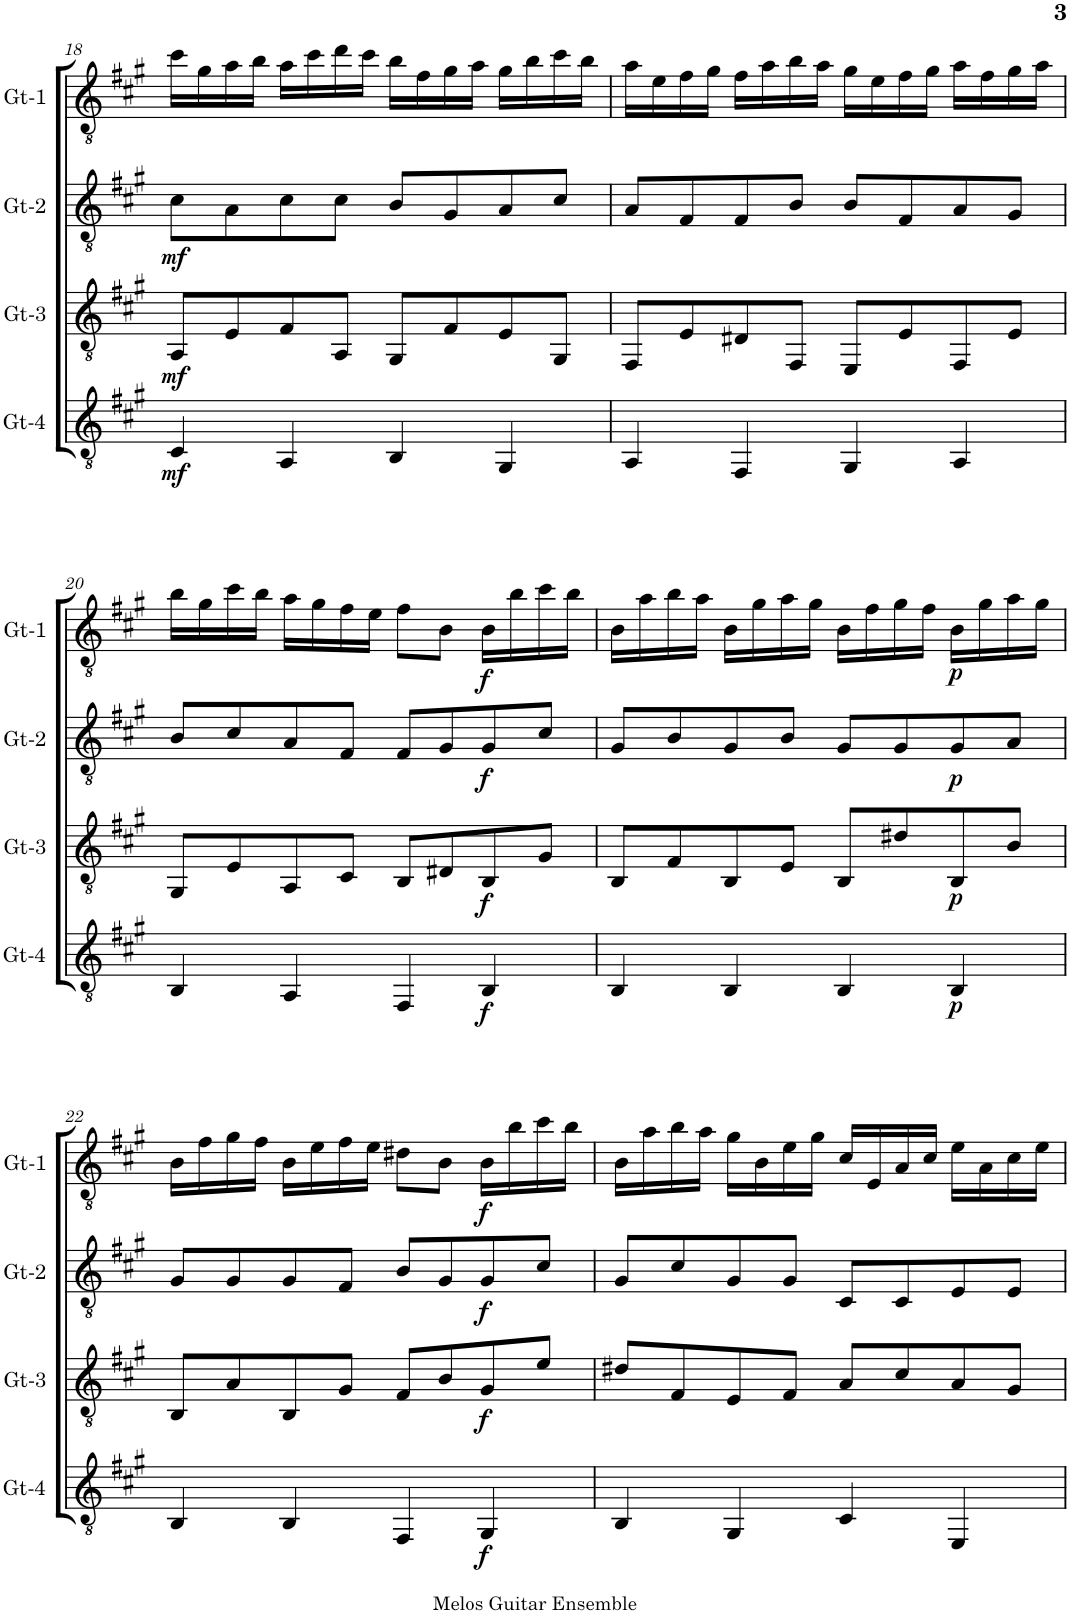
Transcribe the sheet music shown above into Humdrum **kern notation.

**kern	**dynam	**kern	**dynam	**kern	**dynam	**kern	**dynam
*part4	*part4	*part3	*part3	*part2	*part2	*part1	*part1
*staff4	*staff4	*staff3	*staff3	*staff2	*staff2	*staff1	*staff1
*I"Gt-4	*	*I"Gt-3	*	*I"Gt-2	*	*I"Gt-1	*
*I'Gt-4	*	*I'Gt-3	*	*I'Gt-2	*	*I'Gt-1	*
!!LO:PB:g=z
*clefGv2	*	*clefGv2	*	*clefGv2	*	*clefGv2	*
*k[f#c#g#]	*	*k[f#c#g#]	*	*k[f#c#g#]	*	*k[f#c#g#]	*
*M4/4	*	*M4/4	*	*M4/4	*	*M4/4	*
=18	=18	=18	=18	=18	=18	=18	=18
!	!LO:DY:b	!	!LO:DY:b	!	!LO:DY:b	!	!
4C#/	mf	8AA/L	mf	8c#\L	mf	16cc#\LL	.
.	.	.	.	.	.	16g#\	.
.	.	8E/	.	8A\	.	16a\	.
.	.	.	.	.	.	16b\JJ	.
4AA/	.	8F#/	.	8c#\	.	16a\LL	.
.	.	.	.	.	.	16cc#\	.
.	.	8AA/J	.	8c#\J	.	16dd\	.
.	.	.	.	.	.	16cc#\JJ	.
4BB/	.	8GG#/L	.	8B/L	.	16b\LL	.
.	.	.	.	.	.	16f#\	.
.	.	8F#/	.	8G#/	.	16g#\	.
.	.	.	.	.	.	16a\JJ	.
4GG#/	.	8E/	.	8A/	.	16g#\LL	.
.	.	.	.	.	.	16b\	.
.	.	8GG#/J	.	8c#/J	.	16cc#\	.
.	.	.	.	.	.	16b\JJ	.
=19	=19	=19	=19	=19	=19	=19	=19
4AA/	.	8FF#/L	.	8A/L	.	16a\LL	.
.	.	.	.	.	.	16e\	.
.	.	8E/	.	8F#/	.	16f#\	.
.	.	.	.	.	.	16g#\JJ	.
4FF#/	.	8D#X/	.	8F#/	.	16f#\LL	.
.	.	.	.	.	.	16a\	.
.	.	8FF#/J	.	8B/J	.	16b\	.
.	.	.	.	.	.	16a\JJ	.
4GG#/	.	8EE/L	.	8B/L	.	16g#\LL	.
.	.	.	.	.	.	16e\	.
.	.	8E/	.	8F#/	.	16f#\	.
.	.	.	.	.	.	16g#\JJ	.
4AA/	.	8FF#/	.	8A/	.	16a\LL	.
.	.	.	.	.	.	16f#\	.
.	.	8E/J	.	8G#/J	.	16g#\	.
.	.	.	.	.	.	16a\JJ	.
!!LO:LB:g=z
=20	=20	=20	=20	=20	=20	=20	=20
4BB/	.	8GG#/L	.	8B/L	.	16b\LL	.
.	.	.	.	.	.	16g#\	.
.	.	8E/	.	8c#/	.	16cc#\	.
.	.	.	.	.	.	16b\JJ	.
4AA/	.	8AA/	.	8A/	.	16a\LL	.
.	.	.	.	.	.	16g#\	.
.	.	8C#/J	.	8F#/J	.	16f#\	.
.	.	.	.	.	.	16e\JJ	.
4FF#/	.	8BB/L	.	8F#/L	.	8f#\L	.
.	.	8D#X/	.	8G#/	.	8B\J	.
!	!LO:DY:b	!	!LO:DY:b	!	!LO:DY:b	!	!LO:DY:b
4BB/	f	8BB/	f	8G#/	f	16B\LL	f
.	.	.	.	.	.	16b\	.
.	.	8G#/J	.	8c#/J	.	16cc#\	.
.	.	.	.	.	.	16b\JJ	.
=21	=21	=21	=21	=21	=21	=21	=21
4BB/	.	8BB/L	.	8G#/L	.	16B\LL	.
.	.	.	.	.	.	16a\	.
.	.	8F#/	.	8B/	.	16b\	.
.	.	.	.	.	.	16a\JJ	.
4BB/	.	8BB/	.	8G#/	.	16B\LL	.
.	.	.	.	.	.	16g#\	.
.	.	8E/J	.	8B/J	.	16a\	.
.	.	.	.	.	.	16g#\JJ	.
4BB/	.	8BB/L	.	8G#/L	.	16B\LL	.
.	.	.	.	.	.	16f#\	.
.	.	8d#X/	.	8G#/	.	16g#\	.
.	.	.	.	.	.	16f#\JJ	.
!	!LO:DY:b	!	!LO:DY:b	!	!LO:DY:b	!	!LO:DY:b
4BB/	p	8BB/	p	8G#/	p	16B\LL	p
.	.	.	.	.	.	16g#\	.
.	.	8B/J	.	8A/J	.	16a\	.
.	.	.	.	.	.	16g#\JJ	.
!!LO:LB:g=z
=22	=22	=22	=22	=22	=22	=22	=22
4BB/	.	8BB/L	.	8G#/L	.	16B\LL	.
.	.	.	.	.	.	16f#\	.
.	.	8A/	.	8G#/	.	16g#\	.
.	.	.	.	.	.	16f#\JJ	.
4BB/	.	8BB/	.	8G#/	.	16B\LL	.
.	.	.	.	.	.	16e\	.
.	.	8G#/J	.	8F#/J	.	16f#\	.
.	.	.	.	.	.	16e\JJ	.
4FF#/	.	8F#/L	.	8B/L	.	8d#X\L	.
.	.	8B/	.	8G#/	.	8B\J	.
!	!LO:DY:b	!	!LO:DY:b	!	!LO:DY:b	!	!LO:DY:b
4GG#/	f	8G#/	f	8G#/	f	16B\LL	f
.	.	.	.	.	.	16b\	.
.	.	8e/J	.	8c#/J	.	16cc#\	.
.	.	.	.	.	.	16b\JJ	.
=23	=23	=23	=23	=23	=23	=23	=23
4BB/	.	8d#X/L	.	8G#/L	.	16B\LL	.
.	.	.	.	.	.	16a\	.
.	.	8F#/	.	8c#/	.	16b\	.
.	.	.	.	.	.	16a\JJ	.
4GG#/	.	8E/	.	8G#/	.	16g#\LL	.
.	.	.	.	.	.	16B\	.
.	.	8F#/J	.	8G#/J	.	16e\	.
.	.	.	.	.	.	16g#\JJ	.
4C#/	.	8A/L	.	8C#/L	.	16c#/LL	.
.	.	.	.	.	.	16E/	.
.	.	8c#/	.	8C#/	.	16A/	.
.	.	.	.	.	.	16c#/JJ	.
4EE/	.	8A/	.	8E/	.	16e\LL	.
.	.	.	.	.	.	16A\	.
.	.	8G#/J	.	8E/J	.	16c#\	.
.	.	.	.	.	.	16e\JJ	.
=	=	=	=	=	=	=	=
*-	*-	*-	*-	*-	*-	*-	*-
